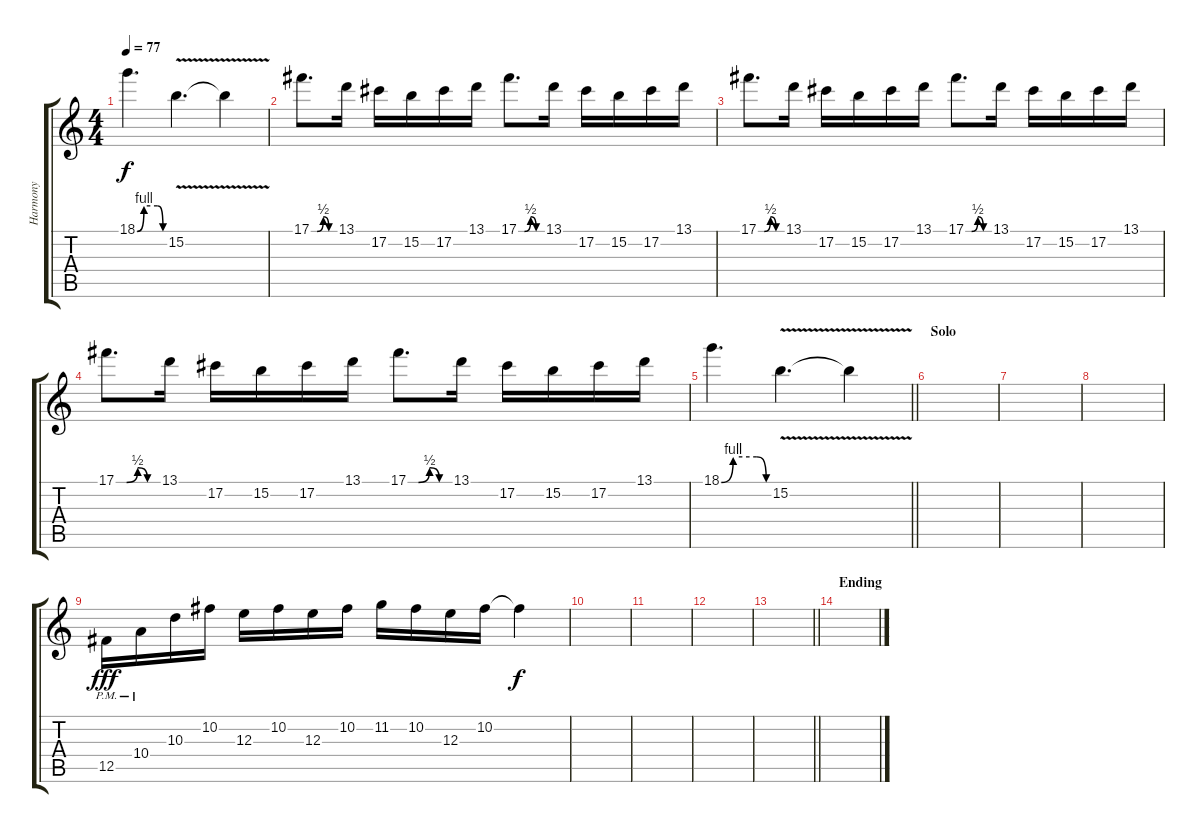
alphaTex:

\track ("Harmony" "Harmony") {instrument distortionguitar}
\staff {score tabs}
\tuning (Db4 Ab3 E3 B2 Gb2 B1) {hide}
\ts (4 4)
\tempo 77
\clef g2
\ks c
18.1{be (custom 0 0 15 4 45 4 57 0 60 0)}.4{d dy f} 15.2{v}.4{d} 15.2{t}.4 |
17.1{be (custom 0 0 15 0 31 2 45 0 60 0)}.8{d} 13.1.16 17.2.16 15.2.16 17.2.16 13.1.16 17.1{be (custom 0 0 15 0 31 2 45 0 60 0)}.8{d} 13.1.16 17.2.16 15.2.16 17.2.16 13.1.16 |
17.1{be (custom 0 0 15 0 31 2 45 0 60 0)}.8{d} 13.1.16 17.2.16 15.2.16 17.2.16 13.1.16 17.1{be (custom 0 0 15 0 31 2 45 0 60 0)}.8{d} 13.1.16 17.2.16 15.2.16 17.2.16 13.1.16 |
17.1{be (custom 0 0 15 0 31 2 45 0 60 0)}.8{d} 13.1.16 17.2.16 15.2.16 17.2.16 13.1.16 17.1{be (custom 0 0 15 0 31 2 45 0 60 0)}.8{d} 13.1.16 17.2.16 15.2.16 17.2.16 13.1.16 |
\barLineRight lightlight
18.1{be (custom 0 0 15 4 45 4 57 0 60 0)}.4{d} 15.2{v}.4{d} 15.2{t}.4 |
\section ("" "Solo")
|
|
|
12.5{pm}.16{dy fff} 10.4{pm}.16 10.3.16 10.2.16 12.3.16 10.2.16 12.3.16 10.2.16 11.2.16 10.2.16 12.3.16 10.2.16 10.2{t}.4{dy f} |
|
|
|
\barLineRight lightlight
|
\section ("" "Ending")
